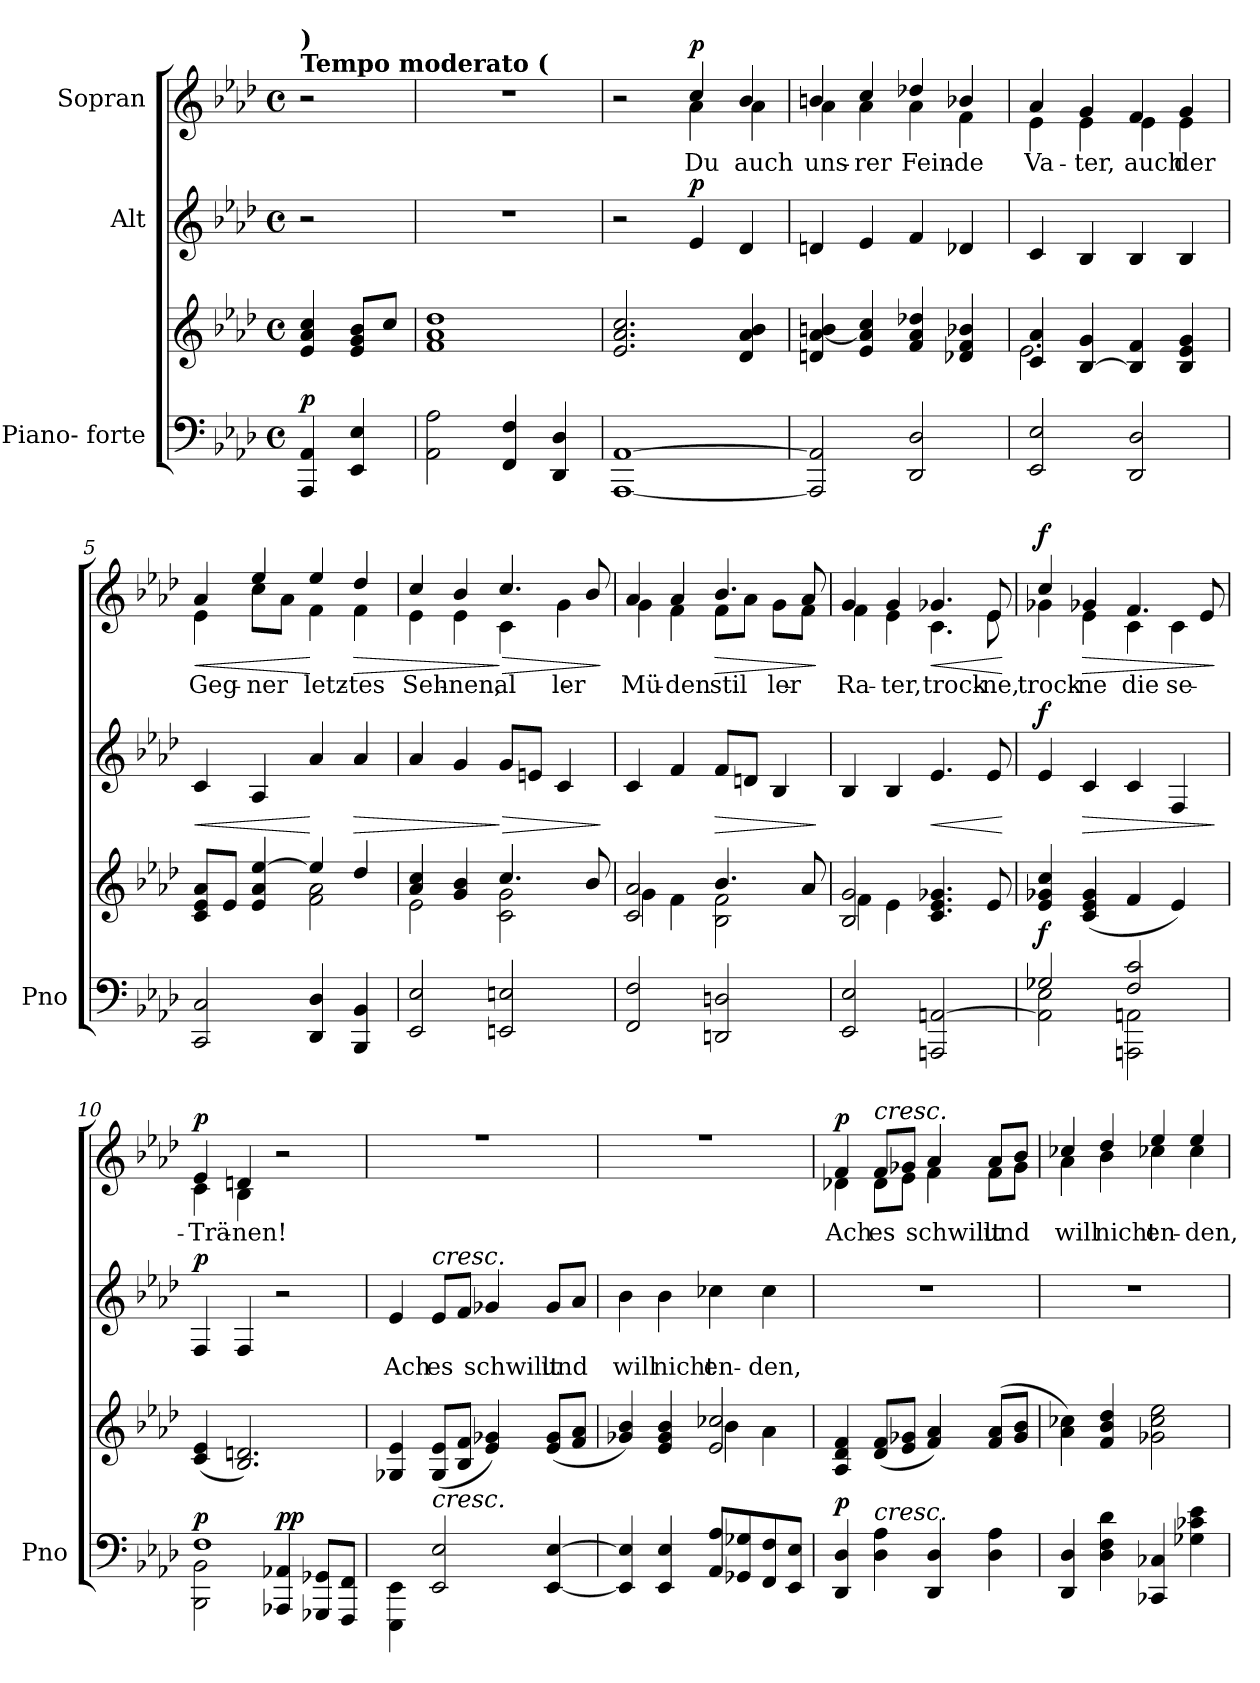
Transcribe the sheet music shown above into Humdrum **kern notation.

**kern	**kern	**dynam	**kern	**text	**dynam	**kern	**text	**dynam
*part3	*part3	*part3	*part2	*part2	*part2	*part1	*part1	*part1
*staff4	*staff3	*staff3/4	*staff2	*staff2	*staff2	*staff1	*staff1	*staff1
*I"Piano- forte	*	*	*I"Alt	*	*	*I"Sopran	*	*
*I'Pno	*	*	*	*	*	*	*	*
*clefF4	*clefG2	*	*clefG2	*	*	*clefG2	*	*
*k[b-e-a-d-]	*k[b-e-a-d-]	*	*k[b-e-a-d-]	*	*	*k[b-e-a-d-]	*	*
*M4/4	*M4/4	*	*M4/4	*	*	*M4/4	*	*
*met(c)	*met(c)	*	*met(c)	*	*	*met(c)	*	*
*MM88	*MM88	*	*MM88	*	*	*MM88	*	*
=	=	=	=	=	=	=	=	=
!	!	!	!	!	!	!LO:TX:a:B:t=Tempo moderato (	!	!
!	!	!	!	!	!	!LO:TX:a:B:t=)	!	!
!	!	!LO:DY:a=2	!	!	!	!	!	!
4AAA-/ 4AA-/	4e-/ 4a-/ 4cc/	p	2r	.	.	2r	.	.
4EE-/ 4E-/	8e-/ 8g/ 8b-/L	.	.	.	.	.	.	.
.	8cc/J	.	.	.	.	.	.	.
=1	=1	=1	=1	=1	=1	=1	=1	=1
2AA-\ 2A-\	1f 1a- 1dd-	.	1r	.	.	1r	.	.
4FF/ 4F/	.	.	.	.	.	.	.	.
4DD-/ 4D-/	.	.	.	.	.	.	.	.
=2	=2	=2	=2	=2	=2	=2	=2	=2
*	*	*	*	*	*	*^	*	*
[1AAA- [1AA-	2.e-/ 2.a-/ 2.cc/	.	2r	.	.	2r	2ryy	.	.
!	!	!	!	!	!LO:DY:a	!	!	!LO:LY:b	!LO:DY:a
.	.	.	4e-/	.	p	4cc/	4a-\	Du	p
!	!	!	!	!	!	!	!	!LO:LY:b	!
.	4d-/ 4a-/ 4b-/	.	4d-/	.	.	4b-/	4a-\	auch	.
=3	=3	=3	=3	=3	=3	=3	=3	=3	=3
!	!	!	!	!	!	!	!	!LO:LY:b	!
2AAA-/] 2AA-/]	4dn/ [4a-/ 4bn/	.	4dn/	.	.	4bn/	4a-\	uns-	.
!	!	!	!	!	!	!	!	!LO:LY:b	!
.	4e-/ 4a-/] 4cc/	.	4e-/	.	.	4cc/	4a-\	-rer	.
!	!	!	!	!	!	!	!	!LO:LY:b	!
2DD-/ 2D-/	4f/ 4a-/ 4dd-X/	.	4f/	.	.	4dd-X/	4a-\	Fein-	.
!	!	!	!	!	!	!	!	!LO:LY:b	!
.	4d-X/ 4f/ 4b-X/	.	4d-X/	.	.	4b-X/	4f\	-de	.
!!LO:LB:g=z	!!
=4	=4	=4	=4	=4	=4	=4	=4	=4	=4
*	*^	*	*	*	*	*	*	*	*
!	!	!	!	!	!	!	!	!	!LO:LY:b	!
2EE-/ 2E-/	4c/ 4a-/	2.e-\	.	4c/	.	.	4a-/	4e-\	Va-	.
!	!	!	!	!	!	!	!	!	!LO:LY:b	!
.	[4B-/ 4g/	.	.	4B-/	.	.	4g/	4e-\	-ter,	.
!	!	!	!	!	!	!	!	!	!LO:LY:b	!
2DD-/ 2D-/	4B-/] 4f/	.	.	4B-/	.	.	4f/	4e-\	auch	.
!	!	!	!	!	!	!	!	!	!LO:LY:b	!
.	4B-/ 4e-/ 4g/	4ryy	.	4B-/	.	.	4g/	4e-\	der	.
=5	=5	=5	=5	=5	=5	=5	=5	=5	=5	=5
!	!	!	!	!	!	!LO:HP:b	!	!	!LO:LY:b	!LO:HP:b
2CC/ 2C/	8c/ 8e-/ 8a-/L	2ryy	.	4c/	.	<	4a-/	4e-\	Geg-	<
.	8e-/J	.	.	.	.	.	.	.	.	.
!	!	!	!	!	!	!	!	!	!LO:LY:b	!
.	4e-/ 4a-/ [4ee-/	.	.	4A-/	.	.	4ee-/	8cc\L	-ner	.
.	.	.	.	.	.	.	.	8a-\J	.	.
!	!	!	!	!	!	!	!	!	!LO:LY:b	!
4DD-/ 4D-/	4ee-/]	2f\ 2a-\	.	4a-/	.	[	4ee-/	4f\	letz-	[
!	!	!	!	!	!	!LO:HP:b	!	!	!LO:LY:b	!LO:HP:b
4BBB-/ 4BB-/	4dd-/	.	.	4a-/	.	>	4dd-/	4f\	-tes	>
=6	=6	=6	=6	=6	=6	=6	=6	=6	=6	=6
!	!	!	!	!	!	!	!	!	!LO:LY:b	!
2EE-/ 2E-/	4a-/ 4cc/	2e-\	.	4a-/	.	.	4cc/	4e-\	Seh-	.
!	!	!	!	!	!	!	!	!	!LO:LY:b	!
.	4g/ 4b-/	.	.	4g/	.	.	4b-/	4e-\	-nen,	.
!	!	!	!	!	!	!LO:HP:n=1:b	!	!	!LO:LY:b	!LO:HP:n=1:b
2EEn/ 2En/	4.cc/	2c\ 2g\	.	8g/L	.	] >	4.cc/	4c\	al-	] >
.	.	.	.	8en/J	.	.	.	.	.	.
!	!	!	!	!	!	!	!	!	!LO:LY:b	!
.	.	.	.	4c/	.	.	.	4g\	-ler	.
.	8b-/	.	.	.	.	.	8b-/	.	.	.
*	*v	*v	*	*	*	*	*v	*v	*	*
.	.	.	.	.	]	.	.	]
=7	=7	=7	=7	=7	=7	=7	=7	=7
*	*^	*	*	*	*	*^	*	*
!	!	!	!	!	!	!	!	!	!LO:LY:b	!
2FF/ 2F/	2c/ 2a-/	4g\	.	4c/	.	.	4a-/	4g\	Mü-	.
!	!	!	!	!	!	!	!	!	!LO:LY:b	!
.	.	4f\	.	4f/	.	.	4a-/	4f\	-den	.
!	!	!	!	!	!	!LO:HP:b	!	!	!LO:LY:b	!LO:HP:b
2DDn/ 2Dn/	4.b-/	2B-\ 2f\	.	8f/L	.	>	4.b-/	8f\L	stil-	>
.	.	.	.	8dn/J	.	.	.	8a-\J	.	.
!	!	!	!	!	!	!	!	!	!LO:LY:b	!
.	.	.	.	4B-/	.	.	.	8g\L	-ler	.
.	8a-/	.	.	.	.	.	8a-/	8f\J	.	.
*	*v	*v	*	*	*	*	*v	*v	*	*
.	.	.	.	.	]	.	.	]
!!LO:LB:g=z
=8	=8	=8	=8	=8	=8	=8	=8	=8
*	*^	*	*	*	*	*	*	*
!	!	!	!	!	!	!	!	!LO:LY:b	!
*	*	*	*	*	*	*	*^	*	*
2EE-/ 2E-/	2B-/ 2g/	4f\	.	4B-/	.	.	4g/	4f\	Ra-	.
!	!	!	!	!	!	!	!	!	!LO:LY:b	!
.	.	4e-\	.	4B-/	.	.	4g/	4e-\	-ter,	.
!	!	!	!	!	!	!LO:HP:b	!	!	!LO:LY:b	!LO:HP:b
2AAAn/ [2AAn/	4.c/ 4.e-/ 4.g-X/	2ryy	.	4.e-/	.	<	4.g-X/	4.c\	trock-	<
!	!	!	!	!	!	!	!	!	!LO:LY:b	!
.	8e-/	.	.	8e-/	.	.	8e-/	8e-\	-ne,	.
*	*v	*v	*	*	*	*	*v	*v	*	*
.	.	.	.	.	[	.	.	[
=9	=9	=9	=9	=9	=9	=9	=9	=9
*^	*	*	*	*	*	*	*	*
!	!	!	!LO:DY:a=2	!	!	!LO:DY:a	!	!LO:LY:b	!LO:DY:a
*	*	*	*	*	*	*	*^	*	*
2G-X/	2AA\] 2E-\	4e-/ 4g-X/ 4cc/	f	4e-/	.	f	4cc/	4g-X\	trock-	f
!	!	!	!	!	!	!LO:HP:b	!	!	!LO:LY:b	!LO:HP:b
.	.	(>4c/ 4e-/ 4g-/	.	4c/	.	>	4g-X/	4e-\	-ne	>
!	!	!	!	!	!	!	!	!	!LO:LY:b	!
2F/ 2c/	2AAAn\ 2AAn\	4f/	.	4c/	.	.	4.f/	4c\	die-	.
!	!	!	!	!	!	!	!	!	!LO:LY:b	!
.	.	4e-/)	.	4F/	.	.	.	4c\	-se	.
.	.	.	.	.	.	.	8e-/	.	.	.
*v	*v	*	*	*	*	*	*v	*v	*	*
.	.	.	.	.	]	.	.	]
=10	=10	=10	=10	=10	=10	=10	=10	=10
*^	*	*	*	*	*	*	*	*
!	!	!	!LO:DY:a=2	!	!	!LO:DY:a	!	!LO:LY:b	!LO:DY:a
*	*	*	*	*	*	*	*^	*	*
1F	2BBB-\ 2BB-\	(>4c/ 4e-/	p	4F/	.	p	4e-/	4c\	Trä-	p
!	!	!	!	!	!	!	!	!	!LO:LY:b	!
.	.	2.B-/ 2.dn/)	.	4F/	.	.	4dn/	4B-\	-nen!	.
!	!	!	!LO:DY:a=2	!	!	!	!	!	!	!
.	4AAA-X/ 4AA-X/	.	pp	2r	.	.	2r	2ryy	.	.
.	8GGG-X/ 8GG-X/L	.	.	.	.	.	.	.	.	.
.	8FFF/ 8FF/J	.	.	.	.	.	.	.	.	.
=11	=11	=11	=11	=11	=11	=11	=11	=11	=11	=11
!	!	!	!	!	!LO:LY:b	!	!	!	!	!
4ryy	4EEE-\ 4EE-\	4G-X/ 4e-/	.	4e-/	Ach	.	1r	1ryy	.	.
!	!	!	!	!LO:TX:a:i:t=cresc.	!	!	!	!	!	!
!LO:TX:a:i:t=cresc.	!	!	!	!	!	!	!	!	!	!
!	!	!	!	!	!LO:LY:b	!	!	!	!	!
2EE-/ 2E-/	2.ryy	(>8G-/ 8e-/L	.	8e-/L	es	.	.	.	.	.
.	.	8B-/ 8f/J	.	8f/J	.	.	.	.	.	.
!	!	!	!	!	!LO:LY:b	!	!	!	!	!
.	.	4e-/ 4g-X/)	.	4g-X/	schwillt	.	.	.	.	.
!	!	!	!	!	!LO:LY:b	!	!	!	!	!
[4EE-/ [4E-/	.	(8e-/ 8g-/L	.	8g-/L	und	.	.	.	.	.
.	.	8f/ 8a-/J	.	8a-/J	.	.	.	.	.	.
*v	*v	*	*	*	*	*	*	*	*	*
!!LO:PB:g=z	!!
=12	=12	=12	=12	=12	=12	=12	=12	=12	=12
*	*^	*	*	*	*	*	*	*	*
!	!	!	!	!	!LO:LY:b	!	!	!	!	!
4EE-/] 4E-/]	4g-X/ 4b-/)	2ryy	.	4b-\	will	.	1r	1ryy	.	.
!	!	!	!	!	!LO:LY:b	!	!	!	!	!
4EE-/ 4E-/	4e-/ 4g-/ 4b-/	.	.	4b-\	nicht	.	.	.	.	.
!	!	!	!	!	!LO:LY:b	!	!	!	!	!
8AA-/ 8A-/L	2e-/ 2cc-X/	4b-\	.	4cc-X\	en-	.	.	.	.	.
8GG-X/ 8G-X/	.	.	.	.	.	.	.	.	.	.
!	!	!	!	!	!LO:LY:b	!	!	!	!	!
8FF/ 8F/	.	4a-\	.	4cc-\	-den,	.	.	.	.	.
8EE-/ 8E-/J	.	.	.	.	.	.	.	.	.	.
*	*v	*v	*	*	*	*	*	*	*	*
=13	=13	=13	=13	=13	=13	=13	=13	=13	=13
!	!	!LO:DY:a=2	!	!	!	!	!	!LO:LY:b	!LO:DY:a
4DD-/ 4D-/	4A-/ 4d-/ 4f/	p	1r	.	.	4f/	4d-X\	Ach	p
!	!	!	!	!	!	!LO:TX:a:i:t=cresc.	!	!	!
!LO:TX:a:i:t=cresc.	!	!	!	!	!	!	!	!	!
!	!	!	!	!	!	!	!	!LO:LY:b	!
4D-\ 4A-\	(>8d-/ 8f/L	.	.	.	.	8f/L	8d-\L	es	.
.	8e-/ 8g-X/J	.	.	.	.	8g-X/J	8e-\J	.	.
!	!	!	!	!	!	!	!	!LO:LY:b	!
4DD-/ 4D-/	4f/ 4a-/)	.	.	.	.	4a-/	4f\	schwillt	.
!	!	!	!	!	!	!	!	!LO:LY:b	!
4D-\ 4A-\	(8f/ 8a-/L	.	.	.	.	8a-/L	8f\L	und	.
.	8g-/ 8b-/J	.	.	.	.	8b-/J	8g-\J	.	.
=14	=14	=14	=14	=14	=14	=14	=14	=14	=14
!	!	!	!	!	!	!	!	!LO:LY:b	!
4DD-/ 4D-/	4a-\ 4cc-X\)	.	1r	.	.	4cc-X/	4a-\	will	.
!	!	!	!	!	!	!	!	!LO:LY:b	!
4D-\ 4F\ 4d-\	4f/ 4b-/ 4dd-/	.	.	.	.	4dd-/	4b-\	nicht	.
!	!	!	!	!	!	!	!	!LO:LY:b	!
4CC-X/ 4C-X/	2g-X\ 2cc-\ 2ee-\	.	.	.	.	4ee-/	4cc-X\	en-	.
!	!	!	!	!	!	!	!	!LO:LY:b	!
4G-X\ 4c-X\ 4e-\	.	.	.	.	.	4ee-/	4cc-\	-den,	.
*	*	*	*	*	*	*v	*v	*	*
=	=	=	=	=	=	=	=	=
*-	*-	*-	*-	*-	*-	*-	*-	*-
